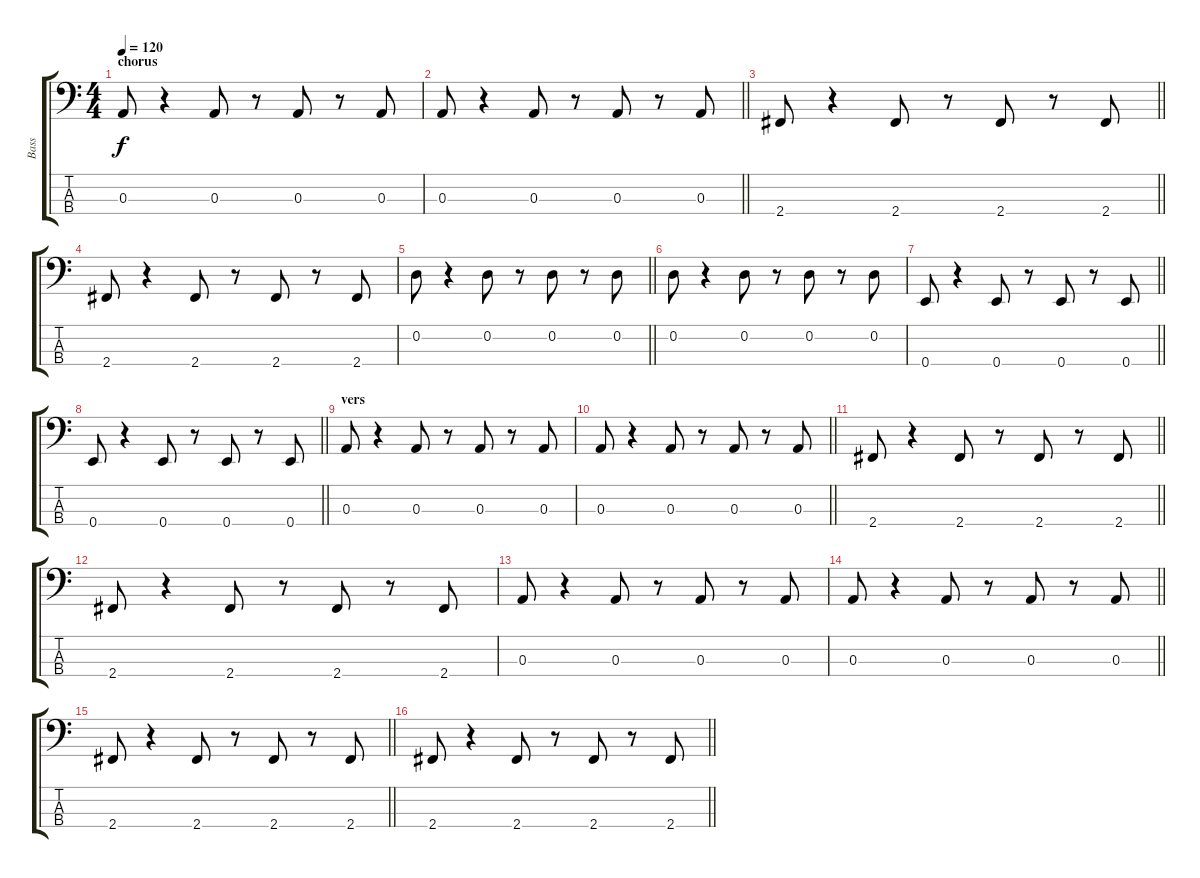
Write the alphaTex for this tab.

\track ("Bass" "Bass") {instrument electricbassfinger}
\staff {score tabs}
\tuning (G2 D2 A1 E1) {hide}
\ts (4 4)
\section ("" "chorus")
\tempo 120
\clef f4
\ks c
0.3.8{dy f} r.4 0.3.8 r.8 0.3.8 r.8 0.3.8 |
\barLineRight lightlight
0.3.8 r.4 0.3.8 r.8 0.3.8 r.8 0.3.8 |
\barLineRight lightlight
2.4.8 r.4 2.4.8 r.8 2.4.8 r.8 2.4.8 |
2.4.8 r.4 2.4.8 r.8 2.4.8 r.8 2.4.8 |
\barLineRight lightlight
0.2.8 r.4 0.2.8 r.8 0.2.8 r.8 0.2.8 |
0.2.8 r.4 0.2.8 r.8 0.2.8 r.8 0.2.8 |
\barLineRight lightlight
0.4.8 r.4 0.4.8 r.8 0.4.8 r.8 0.4.8 |
\barLineRight lightlight
0.4.8 r.4 0.4.8 r.8 0.4.8 r.8 0.4.8 |
\section ("" "vers")
0.3.8 r.4 0.3.8 r.8 0.3.8 r.8 0.3.8 |
\barLineRight lightlight
0.3.8 r.4 0.3.8 r.8 0.3.8 r.8 0.3.8 |
\barLineRight lightlight
2.4.8 r.4 2.4.8 r.8 2.4.8 r.8 2.4.8 |
2.4.8 r.4 2.4.8 r.8 2.4.8 r.8 2.4.8 |
0.3.8 r.4 0.3.8 r.8 0.3.8 r.8 0.3.8 |
\barLineRight lightlight
0.3.8 r.4 0.3.8 r.8 0.3.8 r.8 0.3.8 |
\barLineRight lightlight
2.4.8 r.4 2.4.8 r.8 2.4.8 r.8 2.4.8 |
\barLineRight lightlight
2.4.8 r.4 2.4.8 r.8 2.4.8 r.8 2.4.8
